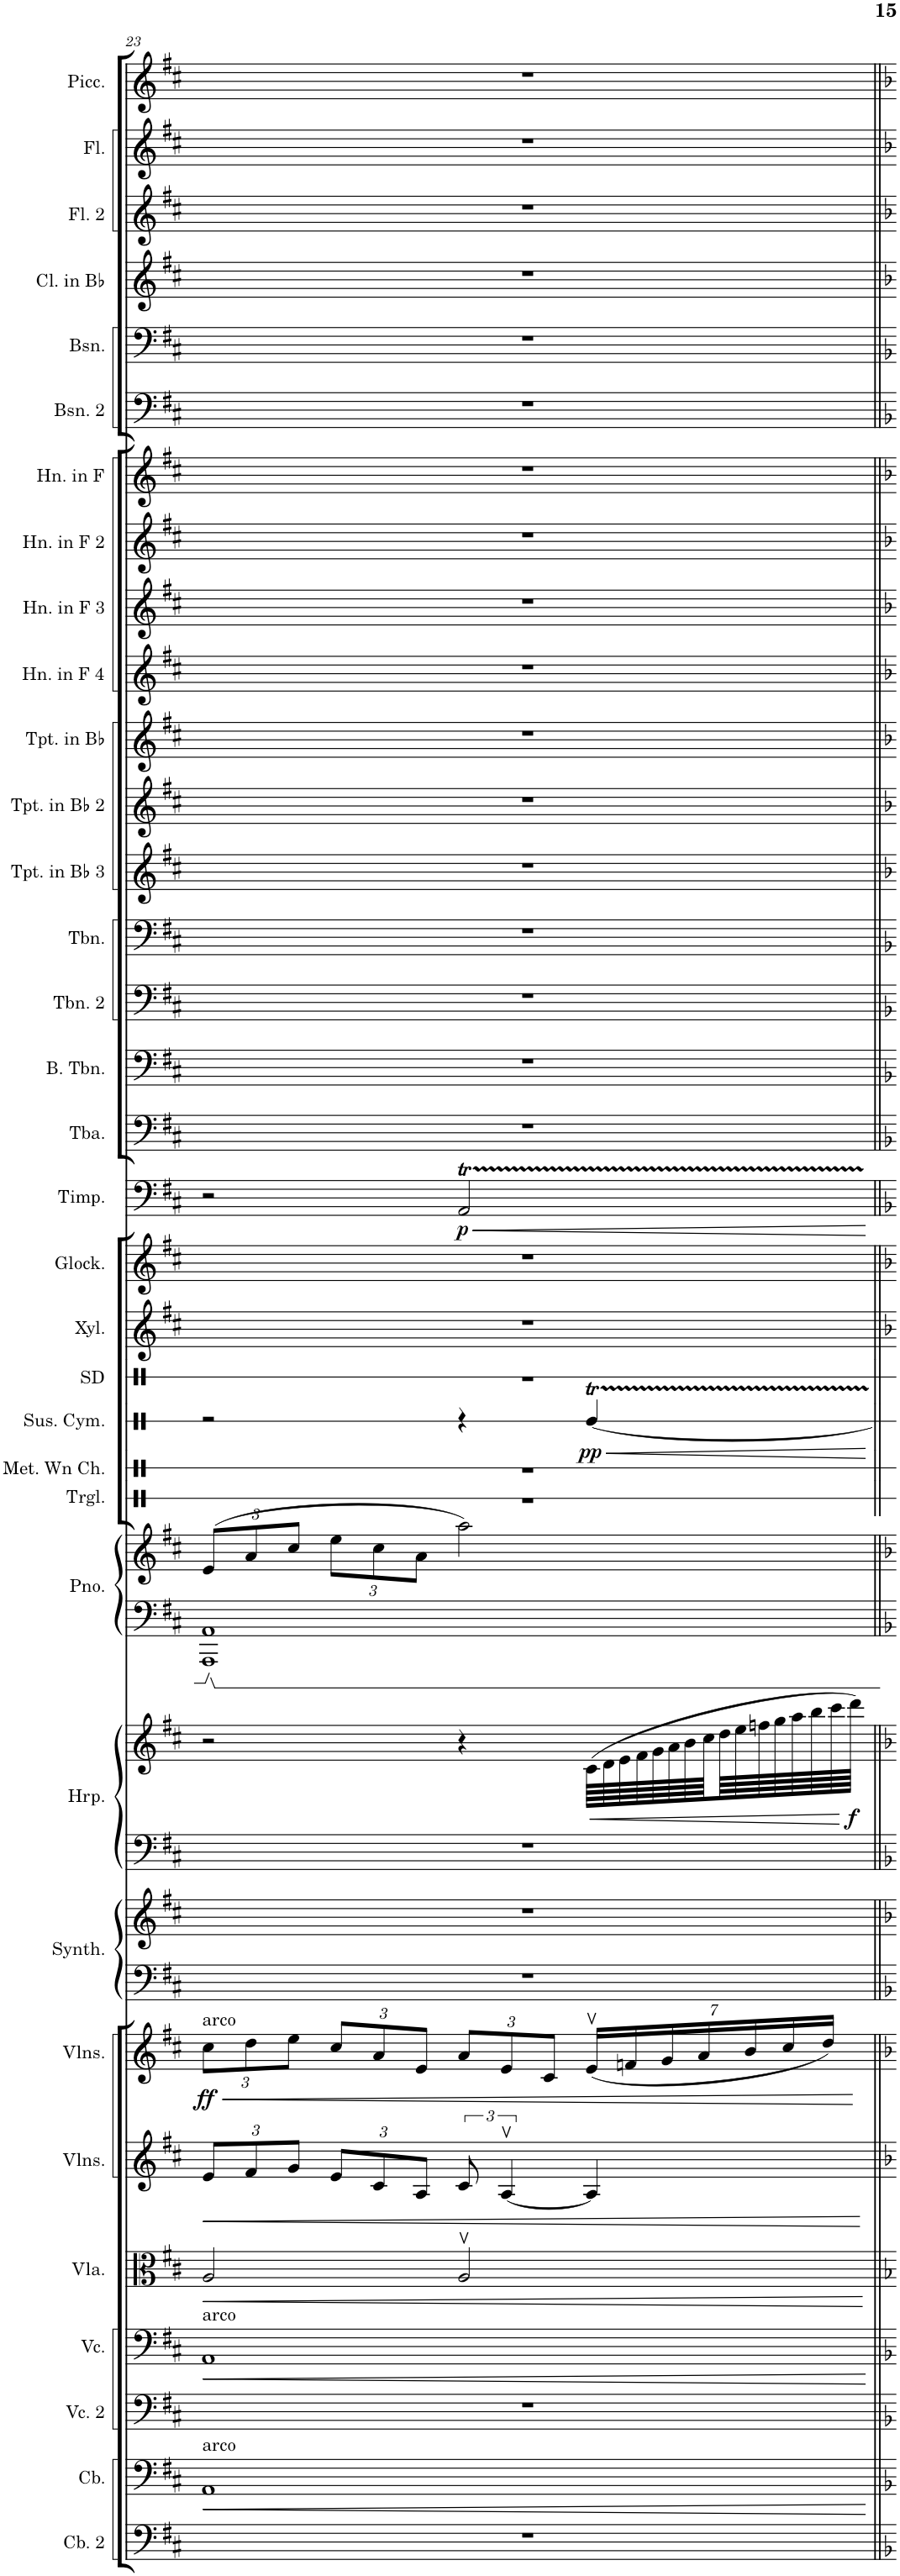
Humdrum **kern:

**kern	**kern	**kern	**kern	**kern	**kern	**kern	**dynam	**kern	**kern	**kern	**kern	**dynam	**kern	**kern	**kern	**kern	**kern	**kern	**dynam	**kern	**kern	**kern	**kern	**kern	**kern	**kern	**kern	**kern	**kern	**kern	**kern	**kern	**kern	**kern	**kern	**kern
*part31	*part30	*part29	*part28	*part27	*part26	*part25	*part25	*part24	*part24	*part23	*part23	*part23	*part22	*part22	*part21	*part20	*part19	*part18	*part18	*part17	*part16	*part15	*part14	*part13	*part12	*part11	*part10	*part9	*part8	*part7	*part6	*part5	*part4	*part3	*part2	*part1
*staff34	*staff33	*staff32	*staff31	*staff30	*staff29	*staff28	*staff28	*staff27	*staff26	*staff25	*staff24	*staff24/25	*staff23	*staff22	*staff21	*staff20	*staff19	*staff18	*staff18	*staff17	*staff16	*staff15	*staff14	*staff13	*staff12	*staff11	*staff10	*staff9	*staff8	*staff7	*staff6	*staff5	*staff4	*staff3	*staff2	*staff1
*I"Contrabass 2	*I"Contrabass	*I"Violoncello 2	*I"Violoncello	*I"Viola	*I"Violins	*I"Violins	*	*I"Saw Synthesizer	*	*I"Harp	*	*	*I"Piano	*	*I"Snare Drum	*I"Xylophone	*I"Glockenspiel	*I"Timpani	*	*I"Tuba	*I"Bass Trombone	*I"Trombone 2	*I"Trombone	*I"Trumpet in Bb 3	*I"Trumpet in Bb 2	*I"Trumpet in Bb	*I"Horn in F 4	*I"Horn in F 3	*I"Horn in F 2	*I"Horn in F	*I"Bassoon 2	*I"Bassoon	*I"Clarinet in Bb	*I"Flute 2	*I"Flute	*I"Piccolo
*I'Cb. 2	*I'Cb.	*I'Vc. 2	*I'Vc.	*I'Vla.	*I'Vlns.	*I'Vlns.	*	*I'Synth.	*	*I'Hrp.	*	*	*I'Pno.	*	*I'SD	*I'Xyl.	*I'Glock.	*I'Timp.	*	*I'Tba.	*I'B. Tbn.	*I'Tbn. 2	*I'Tbn.	*I'Tpt. in Bb 3	*I'Tpt. in Bb 2	*I'Tpt. in Bb	*I'Hn. in F 4	*I'Hn. in F 3	*I'Hn. in F 2	*I'Hn. in F	*I'Bsn. 2	*I'Bsn.	*I'Cl. in Bb	*I'Fl. 2	*I'Fl.	*I'Picc.
!!LO:PB:g=z
*clefF4	*clefF4	*clefF4	*clefF4	*clefC3	*clefG2	*clefG2	*	*clefF4	*clefG2	*clefF4	*clefG2	*	*clefF4	*clefG2	*clefX	*clefG2	*clefG2	*clefF4	*	*clefF4	*clefF4	*clefF4	*clefF4	*clefG2	*clefG2	*clefG2	*clefG2	*clefG2	*clefG2	*clefG2	*clefF4	*clefF4	*clefG2	*clefG2	*clefG2	*clefG2
*Trd7c12	*Trd7c12	*	*	*	*	*	*	*	*	*	*	*	*	*	*	*Trd-7c-12	*Trd-14c-24	*	*	*	*	*	*	*Trd1c2	*Trd1c2	*Trd1c2	*Trd4c7	*Trd4c7	*Trd4c7	*Trd4c7	*	*	*Trd1c2	*	*	*Trd-7c-12
*k[f#c#]	*k[f#c#]	*k[f#c#]	*k[f#c#]	*k[f#c#]	*k[f#c#]	*k[f#c#]	*	*k[f#c#]	*k[f#c#]	*k[f#c#]	*k[f#c#]	*	*k[f#c#]	*k[f#c#]	*k[]	*k[f#c#]	*k[f#c#]	*k[f#c#]	*	*k[f#c#]	*k[f#c#]	*k[f#c#]	*k[f#c#]	*k[f#c#]	*k[f#c#]	*k[f#c#]	*k[f#c#]	*k[f#c#]	*k[f#c#]	*k[f#c#]	*k[f#c#]	*k[f#c#]	*k[f#c#]	*k[f#c#]	*k[f#c#]	*k[f#c#]
*M4/4	*M4/4	*M4/4	*M4/4	*M4/4	*M4/4	*M4/4	*	*M4/4	*M4/4	*M4/4	*M4/4	*	*M4/4	*M4/4	*M4/4	*M4/4	*M4/4	*M4/4	*	*M4/4	*M4/4	*M4/4	*M4/4	*M4/4	*M4/4	*M4/4	*M4/4	*M4/4	*M4/4	*M4/4	*M4/4	*M4/4	*M4/4	*M4/4	*M4/4	*M4/4
*	*	*	*	*	*Xbrackettup	*Xbrackettup	*	*	*	*	*	*	*	*Xbrackettup	*	*	*	*	*	*	*	*	*	*	*	*	*	*	*	*	*	*	*	*	*	*
=23	=23	=23	=23	=23	=23	=23	=23	=23	=23	=23	=23	=23	=23	=23	=23	=23	=23	=23	=23	=23	=23	=23	=23	=23	=23	=23	=23	=23	=23	=23	=23	=23	=23	=23	=23	=23
!	!	!	!	!	!	!LO:TX:a:t=arco	!	!	!	!	!	!	!	!	!	!	!	!	!	!	!	!	!	!	!	!	!	!	!	!	!	!	!	!	!	!
!	!	!	!LO:TX:a:t=arco	!	!	!	!	!	!	!	!	!	!	!	!	!	!	!	!	!	!	!	!	!	!	!	!	!	!	!	!	!	!	!	!	!
!	!LO:TX:a:t=arco	!	!	!	!	!	!	!	!	!	!	!	!	!	!	!	!	!	!	!	!	!	!	!	!	!	!	!	!	!	!	!	!	!	!	!
!	!	!	!	!	!	!	!LO:DY:b	!	!	!	!	!	!	!	!	!	!	!	!	!	!	!	!	!	!	!	!	!	!	!	!	!	!	!	!	!
1r	1AA	1r	1AA	2A/	12e/L	12cc#\L	ff	1r	1r	1r	2r	.	1AAA 1AA	(12e/L	1r	1r	1r	2r	.	1r	1r	1r	1r	1r	1r	1r	1r	1r	1r	1r	1r	1r	1r	1r	1r	1r
.	.	.	.	.	12f#/	12dd\	.	.	.	.	.	.	.	12a/	.	.	.	.	.	.	.	.	.	.	.	.	.	.	.	.	.	.	.	.	.	.
.	.	.	.	.	12g/J	12ee\J	.	.	.	.	.	.	.	12cc#/J	.	.	.	.	.	.	.	.	.	.	.	.	.	.	.	.	.	.	.	.	.	.
.	.	.	.	.	12e/L	12cc#/L	.	.	.	.	.	.	.	12ee\L	.	.	.	.	.	.	.	.	.	.	.	.	.	.	.	.	.	.	.	.	.	.
.	.	.	.	.	12c#/	12a/	.	.	.	.	.	.	.	12cc#\	.	.	.	.	.	.	.	.	.	.	.	.	.	.	.	.	.	.	.	.	.	.
.	.	.	.	.	12A/J	12e/J	.	.	.	.	.	.	.	12a\J	.	.	.	.	.	.	.	.	.	.	.	.	.	.	.	.	.	.	.	.	.	.
*	*	*	*	*	*brackettup	*	*	*	*	*	*	*	*	*	*	*	*	*	*	*	*	*	*	*	*	*	*	*	*	*	*	*	*	*	*	*
!	!	!	!	!	!	!	!	!	!	!	!	!	!	!	!	!	!	!	!LO:DY:b	!	!	!	!	!	!	!	!	!	!	!	!	!	!	!	!	!
.	.	.	.	2Av/	12c#/	12a/L	.	.	.	.	4r	.	.	2aa\)	.	.	.	2AAT/	p	.	.	.	.	.	.	.	.	.	.	.	.	.	.	.	.	.
.	.	.	.	.	[6Av/	12e/	.	.	.	.	.	.	.	.	.	.	.	.	.	.	.	.	.	.	.	.	.	.	.	.	.	.	.	.	.	.
.	.	.	.	.	.	12c#/J	.	.	.	.	.	.	.	.	.	.	.	.	.	.	.	.	.	.	.	.	.	.	.	.	.	.	.	.	.	.
.	.	.	.	.	4A/]	(28ev/LL	.	.	.	.	(64c#\LLLL	.	.	.	.	.	.	.	.	.	.	.	.	.	.	.	.	.	.	.	.	.	.	.	.	.
.	.	.	.	.	.	.	.	.	.	.	64d\	.	.	.	.	.	.	.	.	.	.	.	.	.	.	.	.	.	.	.	.	.	.	.	.	.
.	.	.	.	.	.	.	.	.	.	.	64e\	.	.	.	.	.	.	.	.	.	.	.	.	.	.	.	.	.	.	.	.	.	.	.	.	.
.	.	.	.	.	.	28fn/	.	.	.	.	.	.	.	.	.	.	.	.	.	.	.	.	.	.	.	.	.	.	.	.	.	.	.	.	.	.
.	.	.	.	.	.	.	.	.	.	.	64f#\	.	.	.	.	.	.	.	.	.	.	.	.	.	.	.	.	.	.	.	.	.	.	.	.	.
.	.	.	.	.	.	.	.	.	.	.	64g\	.	.	.	.	.	.	.	.	.	.	.	.	.	.	.	.	.	.	.	.	.	.	.	.	.
.	.	.	.	.	.	28g/	.	.	.	.	.	.	.	.	.	.	.	.	.	.	.	.	.	.	.	.	.	.	.	.	.	.	.	.	.	.
.	.	.	.	.	.	.	.	.	.	.	64a\	.	.	.	.	.	.	.	.	.	.	.	.	.	.	.	.	.	.	.	.	.	.	.	.	.
.	.	.	.	.	.	.	.	.	.	.	64b\	.	.	.	.	.	.	.	.	.	.	.	.	.	.	.	.	.	.	.	.	.	.	.	.	.
.	.	.	.	.	.	28a/	.	.	.	.	.	.	.	.	.	.	.	.	.	.	.	.	.	.	.	.	.	.	.	.	.	.	.	.	.	.
.	.	.	.	.	.	.	.	.	.	.	64cc#\	.	.	.	.	.	.	.	.	.	.	.	.	.	.	.	.	.	.	.	.	.	.	.	.	.
.	.	.	.	.	.	.	.	.	.	.	64dd\	.	.	.	.	.	.	.	.	.	.	.	.	.	.	.	.	.	.	.	.	.	.	.	.	.
.	.	.	.	.	.	.	.	.	.	.	64ee\	.	.	.	.	.	.	.	.	.	.	.	.	.	.	.	.	.	.	.	.	.	.	.	.	.
.	.	.	.	.	.	28b/	.	.	.	.	.	.	.	.	.	.	.	.	.	.	.	.	.	.	.	.	.	.	.	.	.	.	.	.	.	.
.	.	.	.	.	.	.	.	.	.	.	64ffn\	.	.	.	.	.	.	.	.	.	.	.	.	.	.	.	.	.	.	.	.	.	.	.	.	.
.	.	.	.	.	.	.	.	.	.	.	64gg\	.	.	.	.	.	.	.	.	.	.	.	.	.	.	.	.	.	.	.	.	.	.	.	.	.
.	.	.	.	.	.	28cc#/	.	.	.	.	.	.	.	.	.	.	.	.	.	.	.	.	.	.	.	.	.	.	.	.	.	.	.	.	.	.
.	.	.	.	.	.	.	.	.	.	.	64aa\	.	.	.	.	.	.	.	.	.	.	.	.	.	.	.	.	.	.	.	.	.	.	.	.	.
.	.	.	.	.	.	.	.	.	.	.	64bb\	.	.	.	.	.	.	.	.	.	.	.	.	.	.	.	.	.	.	.	.	.	.	.	.	.
.	.	.	.	.	.	28dd/JJ)	.	.	.	.	.	.	.	.	.	.	.	.	.	.	.	.	.	.	.	.	.	.	.	.	.	.	.	.	.	.
.	.	.	.	.	.	.	.	.	.	.	64ccc#\	.	.	.	.	.	.	.	.	.	.	.	.	.	.	.	.	.	.	.	.	.	.	.	.	.
!	!	!	!	!	!	!	!	!	!	!	!	!LO:DY:b	!	!	!	!	!	!	!	!	!	!	!	!	!	!	!	!	!	!	!	!	!	!	!	!
.	.	.	.	.	.	.	.	.	.	.	64ddd\JJJJ)	f	.	.	.	.	.	.	.	.	.	.	.	.	.	.	.	.	.	.	.	.	.	.	.	.
=||	=||	=||	=||	=||	=||	=||	=||	=||	=||	=||	=||	=||	=||	=||	=||	=||	=||	=||	=||	=||	=||	=||	=||	=||	=||	=||	=||	=||	=||	=||	=||	=||	=||	=||	=||	=||
*-	*-	*-	*-	*-	*-	*-	*-	*-	*-	*-	*-	*-	*-	*-	*-	*-	*-	*-	*-	*-	*-	*-	*-	*-	*-	*-	*-	*-	*-	*-	*-	*-	*-	*-	*-	*-
